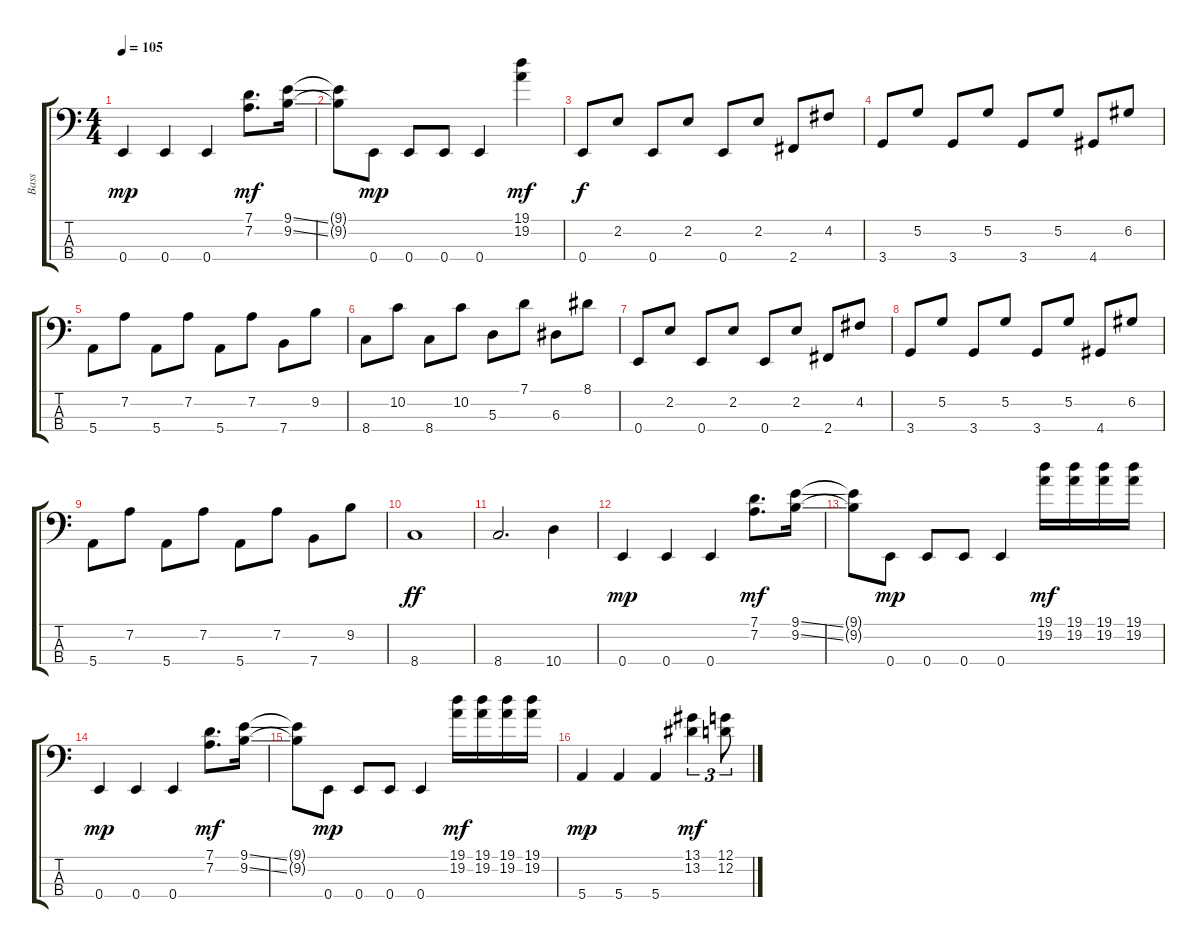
\track ("Bass" "Bass") {instrument distortionguitar}
\staff {score tabs}
\tuning (G2 D2 A1 E1) {hide}
\ts (4 4)
\tempo 105
\clef f4
\ks c
0.4.4{dy mp} 0.4.4 0.4.4 (7.1 7.2).8{d dy mf} (9.1{ss} 9.2{ss}).16 |
(9.1{t} 9.2{t}).8 0.4.8{dy mp} 0.4.8 0.4.8 0.4.4 (19.1 19.2).4{dy mf} |
0.4.8{dy f} 2.2.8 0.4.8 2.2.8 0.4.8 2.2.8 2.4.8 4.2.8 |
3.4.8 5.2.8 3.4.8 5.2.8 3.4.8 5.2.8 4.4.8 6.2.8 |
5.4.8 7.2.8 5.4.8 7.2.8 5.4.8 7.2.8 7.4.8 9.2.8 |
8.4.8 10.2.8 8.4.8 10.2.8 5.3.8 7.1.8 6.3.8 8.1.8 |
0.4.8 2.2.8 0.4.8 2.2.8 0.4.8 2.2.8 2.4.8 4.2.8 |
3.4.8 5.2.8 3.4.8 5.2.8 3.4.8 5.2.8 4.4.8 6.2.8 |
5.4.8 7.2.8 5.4.8 7.2.8 5.4.8 7.2.8 7.4.8 9.2.8 |
8.4.1{dy ff} |
8.4.2{d} 10.4.4 |
0.4.4{dy mp} 0.4.4 0.4.4 (7.1 7.2).8{d dy mf} (9.1{ss} 9.2{ss}).16 |
(9.1{t} 9.2{t}).8 0.4.8{dy mp} 0.4.8 0.4.8 0.4.4 (19.1 19.2).16{dy mf} (19.1 19.2).16 (19.1 19.2).16 (19.1 19.2).16 |
0.4.4{dy mp} 0.4.4 0.4.4 (7.1 7.2).8{d dy mf} (9.1{ss} 9.2{ss}).16 |
(9.1{t} 9.2{t}).8 0.4.8{dy mp} 0.4.8 0.4.8 0.4.4 (19.1 19.2).16{dy mf} (19.1 19.2).16 (19.1 19.2).16 (19.1 19.2).16 |
5.4.4{dy mp} 5.4.4 5.4.4 (13.1 13.2).4{tu (3 2) dy mf} (12.1{ss} 12.2).8{tu (3 2)}
